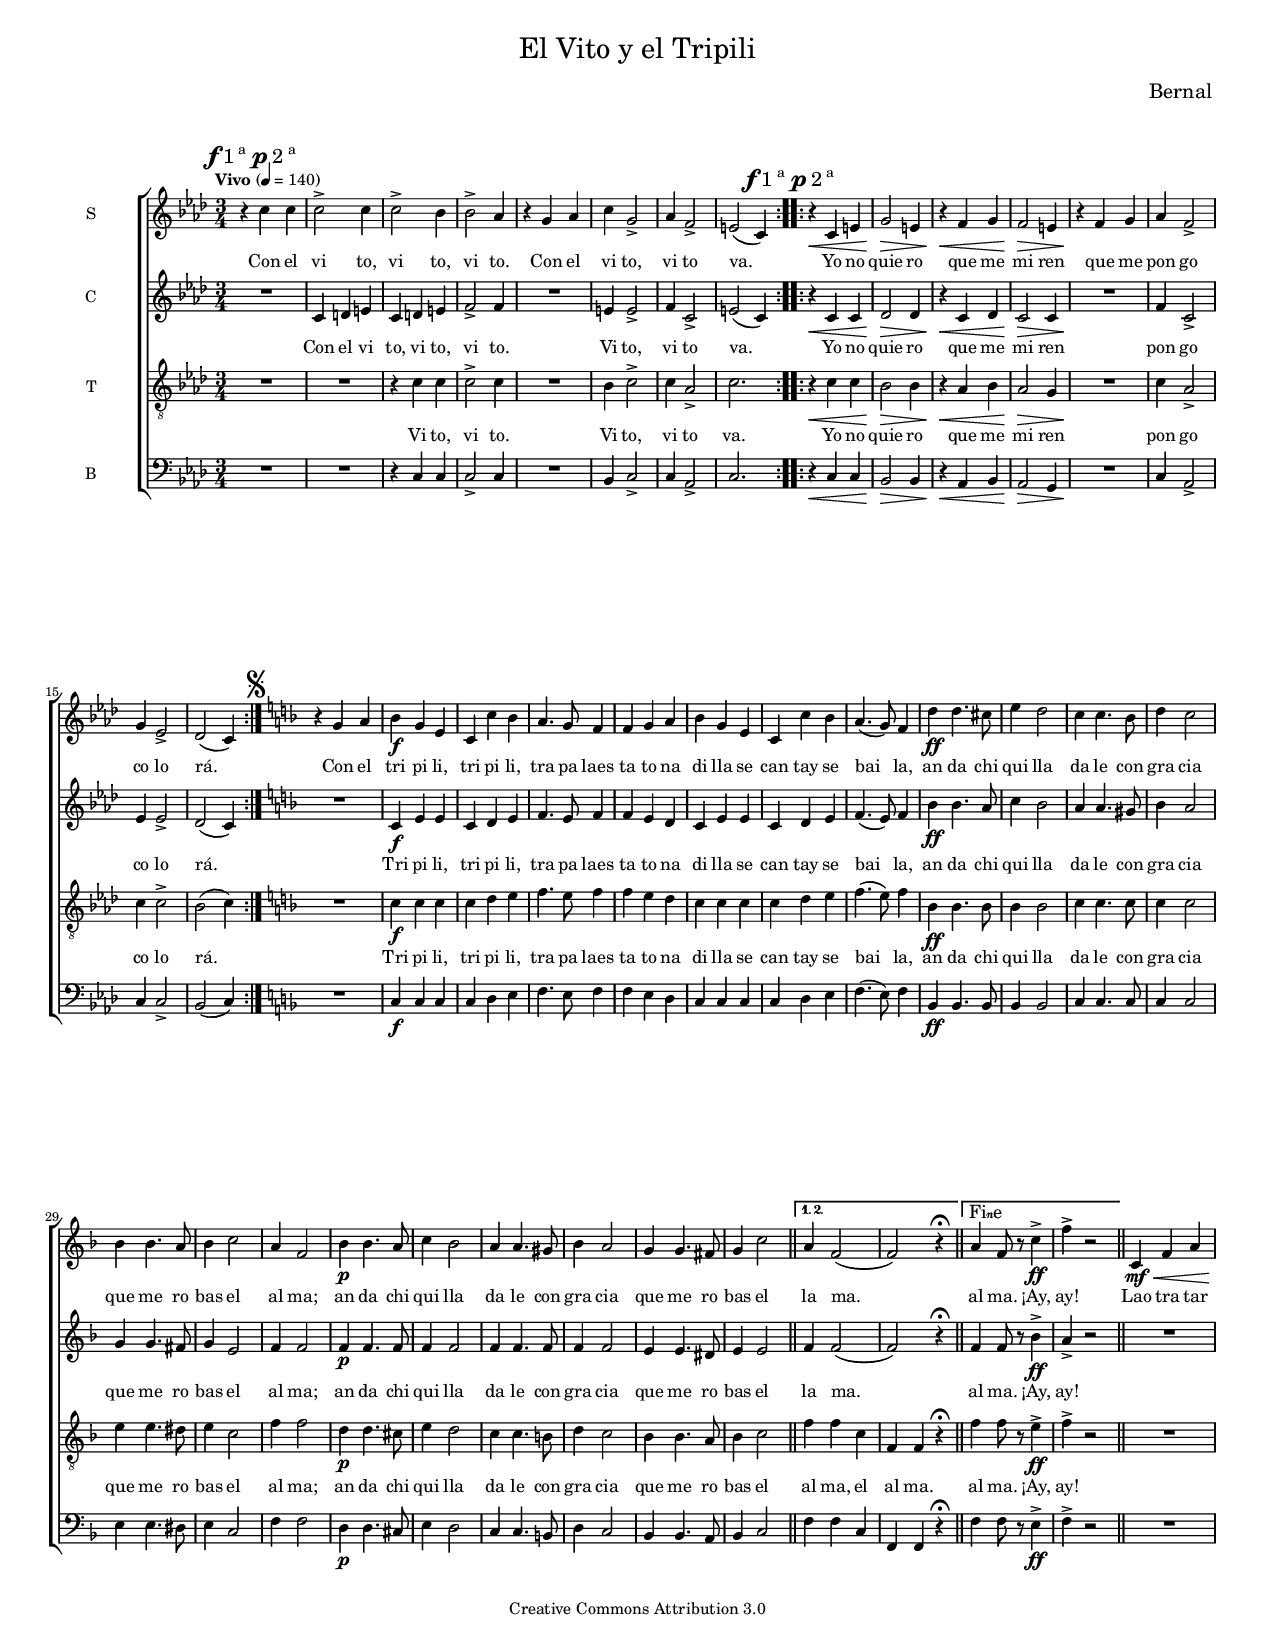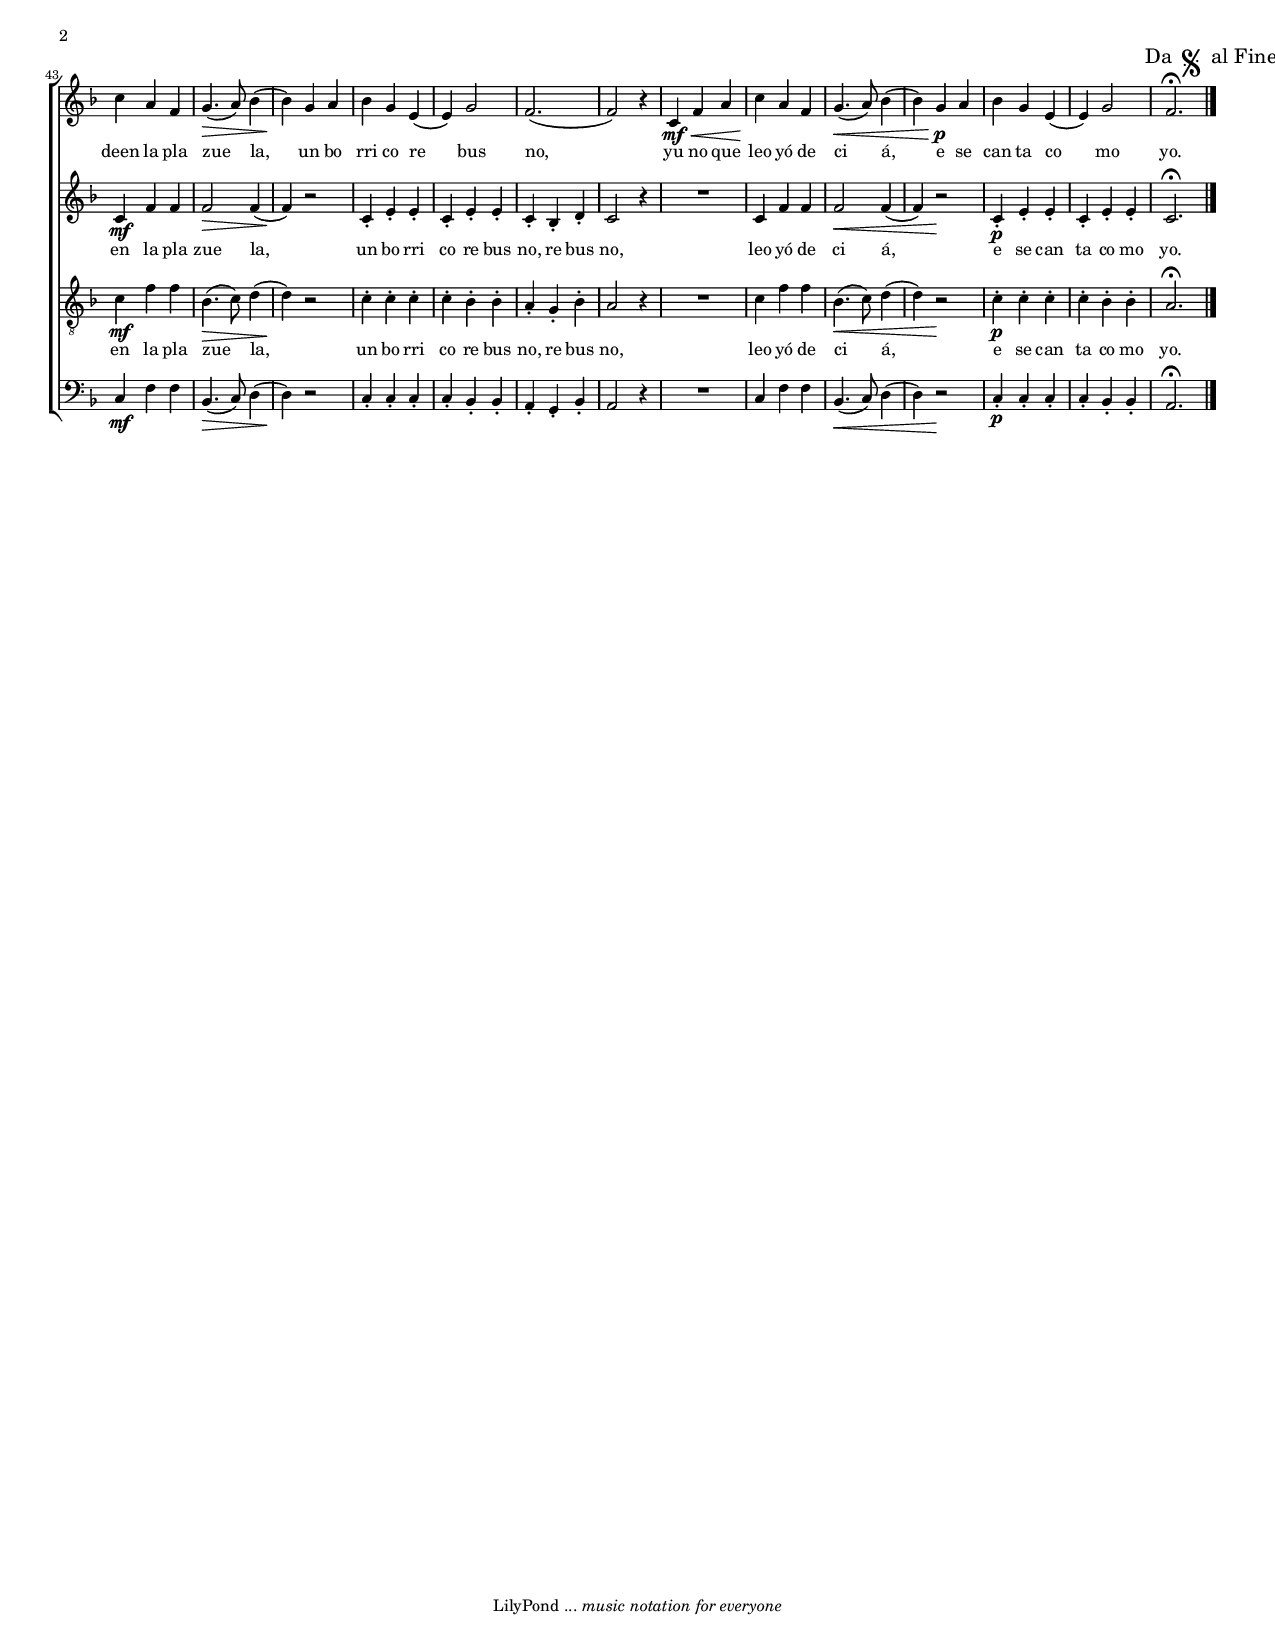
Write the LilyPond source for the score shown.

% Created on Mon Aug 29 16:03:40 CST 2011
% by serach.sam@

\version "2.12.3"

#( set-default-paper-size "letter" )
#(set-global-staff-size 14)

global = { \key aes \major \time 3/4 \tempo "Vivo" 4 = 140 \mark \markup { \musicglyph #"f" "1"\super"a " \musicglyph #"p" "2"\super"a" } s1*3/4*8 \bar ":|:" \mark \markup { \musicglyph #"f" "1"\super"a " \musicglyph #"p" "2"\super"a" } s1*3/4*8 \bar ":|" \mark \markup { \musicglyph #"scripts.segno" } \key d \minor s1*3/4*21 \bar "||" \set Score.repeatCommands = #'((volta "1. 2.")) s1*3/4*2 \bar "||" \set Score.repeatCommands = #'((volta "Fine")) s1*3/4*2 \set Score.repeatCommands = #'((volta #f)) \bar "||" s1*3/4*15 \mark \markup { "Da " \musicglyph #"scripts.segno" " al Fine"}\bar "|." }

\markup {
	\fill-line {
		\center-column { \fontsize #5 "El Vito y el Tripili" 
			" "
			%\fontsize #3 \smallCaps "coro misto"
		}
	}
}

\markup { \hspace #150 \line { \fontsize #2 "Bernal" } }

\header {
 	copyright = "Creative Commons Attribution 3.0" 
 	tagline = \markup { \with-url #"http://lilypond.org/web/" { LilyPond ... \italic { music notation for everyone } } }
 	breakbefore = ##t
}

soprano = \relative c'' { 	
	\compressFullBarRests
 % Type notes here 
 	r4 c4 c4 | %1
 	c2-> c4 | %2
 	c2-> bes4 | %3
 	bes2-> aes4 | %4
 	r4 g4 aes4 | %5
 	c4 g2-> | %6
 	aes4 f2-> | %7
 	e2( c4) | %8
 	r4\< c4 e4 | %9
 	g2\> e4 |%10
 	r4\< f4 g4 | %11
 	f2\> e4 | %12
 	r4\! f4 g4 | %13
 	aes4 f2-> | %14
 	g4 ees2-> | %15
 	des2( c4) | %16
 	r4 g'4 a4 | %17
 	bes4\f g4 e4 | %18
 	c4 c'4 bes4 |%19
 	a4. g8 f4 | %20
 	f4 g4 a4 | %21
 	bes4 g4 e4 | %22
 	c4 c'4 bes4 | %23
 	a4.( g8) f4 | %24
 	d'4\ff d4. cis8 | %25
 	e4 d2 | %26
 	c4 c4. bes8 | %27
 	d4 c2 | %28
 	bes4 bes4. a8 | %29
 	bes4 c2 | %30
 	a4 f2 |%31
 	bes4\p bes4. a8 |%32
 	c4 bes2 | %33
 	a4 a4. gis8 | %34
 	bes4 a2 | %35
 	g4 g4. fis8 | %36
 	g4 c2 | %37
 	a4 f2( | %38
 	f2) r4\fermata | %39
 	a4 f8 r8 c'4\ff-> | %40
 	f4-> r2 | %41
 	c,4\mf\< f4 a4 | %42
 	c4\! a4 f4 | %43
 	g4.\>( a8) bes4( | %44
 	bes4)\! g4 a4 | %45
 	bes4 g4 e4( | %46
 	e4) g2 | %47
 	f2.( | %48
 	f2) r4 | %49
 	c4\mf\< f4 a4 | %50
 	c4\! a4 f4 | %51
 	g4.\<( a8) bes4( | %52
 	bes4) g4\p a4 | %53
 	bes4 g4 e4( | %54
 	e4) g2 | %55
 	f2.\fermata | %56
}

sopranoletra = \lyricmode {
	Con el vi to, vi to, vi to. Con el vi to, vi to va.
	Yo no quie ro que me mi ren que me pon go co lo rá.
	Con el tri pi li, tri pi li, tra pa laes ta to na di lla se can tay se bai la,
	an da chi qui lla da le con gra cia que me ro bas el al ma;
	an da chi qui lla da le con gra cia que me ro bas el la ma. al ma. ¡Ay, ay!
	Lao tra tar deen la pla zue la, un bo rri co re bus no,
	yu no que leo yó de ci á, e se can ta co mo yo.
}

contralto = \relative c' { 	
	\compressFullBarRests
 % Type notes here 
 	R1*3/4 | %1
 	c4 d4 e4 | %2
 	c4 d4 e4 | %3
 	f2-> f4 | %4
 	R1*3/4 | %5
 	e4 e2-> | %6
 	f4 c2-> | %7
 	e2( c4) | %8
 	r4\< c4 c4 | %9
 	des2\> des4 |%10
 	r4\< c4 des4 | %11
 	c2\> c4 | %12
 	R1*3/4\! | %13
 	f4 c2-> | %14
 	ees4 ees2-> | %15
 	des2( c4) | %16
 	R1*3/4 | %17
 	c4\f e4 e4 | %18
 	c4 d4 e4 |%19
 	f4. e8 f4 | %20
 	f4 e4 d4 | %21
 	c4 e4 e4 | %22
 	c4 d4 e4 | %23
 	f4.( e8) f4 | %24
 	bes4\ff bes4. a8 | %25
 	c4 bes2 | %26
 	a4 a4. gis8 | %27
 	bes4 a2 | %28
 	g4 g4. fis8 | %29
 	g4 e2 | %30
 	f4 f2 |%31
 	f4\p f4. f8 |%32
 	f4 f2 | %33
 	f4 f4. f8 | %34
 	f4 f2 | %35
 	e4 e4. dis8 | %36
 	e4 e2 | %37
 	f4 f2( | %38
 	f2) r4\fermata | %39
 	f4 f8 r8 bes4\ff-> | %40
 	a4-> r2 | %41
 	R1*3/4 | %42
 	c,4\mf\! f4 f4 | %43
 	f2\> f4( | %44
 	f4)\! r2 | %45
 	c4-. e4-. e4-. | %46
 	c4-. e4-. e4-. | %47
 	c4-. bes-. d4-. | %48
 	c2 r4 | %49
 	R1*3/4 | %50
 	c4 f4 f4 | %51
 	f2\< f4( | %52
 	f4) r2\! | %53
 	c4\p-. e4-. e4-. | %54
 	c4-. e4-. e4-. | %55
 	c2.\fermata | %56
}

contraltoletra = \lyricmode {
	Con el vi to, vi to, vi to. Vi to, vi to va.
	Yo no quie ro que me mi ren pon go co lo rá.
	Tri pi li, tri pi li, tra pa laes ta to na di lla se can tay se bai la,
	an da chi qui lla da le con gra cia que me ro bas el al ma;
	an da chi qui lla da le con gra cia que me ro bas el la ma. al ma. ¡Ay, ay!
	en la pla zue la, un bo rri co re bus no, re bus no,
	leo yó de ci á, e se can ta co mo yo.
}

tenor = \relative c' { 	
	\compressFullBarRests
 % Type notes here 
 	R1*3/4 | %1
 	R1*3/4 | %2
 	r4 c4 c4 | %3
 	c2-> c4 | %4
 	R1*3/4 | %5
 	bes4 c2-> | %6
 	c4 aes2-> | %7
 	c2. | %8
 	r4\< c4 c4 | %9
 	bes2\> bes4 |%10
 	r4\< aes4 bes4 | %11
 	aes2\> g4 | %12
 	R1*3/4\! | %13
 	c4 aes2-> | %14
 	c4 c2-> | %15
 	bes2( c4) | %16
 	R1*3/4 | %17
 	c4\f c4 c4 | %18
 	c4 d4 e4 |%19
 	f4. e8 f4 | %20
 	f4 e4 d4 | %21
 	c4 c4 c4 | %22
 	c4 d4 e4 | %23
 	f4.( e8) f4 | %24
 	bes,4\ff bes4. bes8 | %25
 	bes4 bes2 | %26
 	c4 c4. c8 | %27
 	c4 c2 | %28
 	e4 e4. dis8 | %29
 	e4 c2 | %30
 	f4 f2 |%31
 	d4\p d4. cis8 |%32
 	e4 d2 | %33
 	c4 c4. b8 | %34
 	d4 c2 | %35
 	bes4 bes4. a8 | %36
 	bes4 c2 | %37
 	f4 f4 c4 | %38
 	f,4 f4 r4\fermata | %39
 	f'4 f8 r8 e4\ff-> | %40
 	f4-> r2 | %41
 	R1*3/4 | %42
 	c4\mf f4 f4 | %43
 	bes,4.\>( c8) d4( | %44
 	d4)\! r2 | %45
 	c4-. c4-. c4-. | %46
 	c4-. bes4-. bes4-. | %47
 	a4-. g4-. bes4-. | %48
 	a2 r4 | %49
 	R1*3/4 | %50
 	c4 f4 f4 | %51
 	bes,4.\<( c8) d4( | %52
 	d4) r2\! | %53
 	c4\p-. c4-. c4-. | %54
 	c4-. bes4-. bes4-. | %55
 	a2.\fermata | %56
}

tenorletra = \lyricmode {
	Vi to, vi to. Vi to, vi to va.
	Yo no quie ro que me mi ren pon go co lo rá.
	Tri pi li, tri pi li, tra pa laes ta to na di lla se can tay se bai la,
	an da chi qui lla da le con gra cia que me ro bas el al ma;
	an da chi qui lla da le con gra cia que me ro bas el al ma, el al ma. al ma. ¡Ay, ay!
	en la pla zue la, un bo rri co re bus no, re bus no,
	leo yó de ci á, e se can ta co mo yo.
}

bajo = \relative c { 	
	\compressFullBarRests
 % Type notes here 
 	R1*3/4 | %1
 	R1*3/4 | %2
 	r4 c4 c4 | %3
 	c2-> c4 | %4
 	R1*3/4 | %5
 	bes4 c2-> | %6
 	c4 aes2-> | %7
 	c2. | %8
 	r4\< c4 c4 | %9
 	bes2\> bes4 |%10
 	r4\< aes4 bes4 | %11
 	aes2\> g4 | %12
 	R1*3/4\! | %13
 	c4 aes2-> | %14
 	c4 c2-> | %15
 	bes2( c4) | %16
 	R1*3/4 | %17
 	c4\f c4 c4 | %18
 	c4 d4 e4 |%19
 	f4. e8 f4 | %20
 	f4 e4 d4 | %21
 	c4 c4 c4 | %22
 	c4 d4 e4 | %23
 	f4.( e8) f4 | %24
 	bes,4\ff bes4. bes8 | %25
 	bes4 bes2 | %26
 	c4 c4. c8 | %27
 	c4 c2 | %28
 	e4 e4. dis8 | %29
 	e4 c2 | %30
 	f4 f2 |%31
 	d4\p d4. cis8 |%32
 	e4 d2 | %33
 	c4 c4. b8 | %34
 	d4 c2 | %35
 	bes4 bes4. a8 | %36
 	bes4 c2 | %37
 	f4 f4 c4 | %38
 	f,4 f4 r4\fermata | %39
 	f'4 f8 r8 e4\ff-> | %40
 	f4-> r2 | %41
 	R1*3/4 | %42
 	c4\mf f4 f4 | %43
 	bes,4.\>( c8) d4( | %44
 	d4)\! r2 | %45
 	c4-. c4-. c4-. | %46
 	c4-. bes4-. bes4-. | %47
 	a4-. g4-. bes4-. | %48
 	a2 r4 | %49
 	R1*3/4 | %50
 	c4 f4 f4 | %51
 	bes,4.\<( c8) d4( | %52
 	d4) r2\! | %53
 	c4\p-. c4-. c4-. | %54
 	c4-. bes4-. bes4-. | %55
 	a2.\fermata | %56	
}

bajoletra = \lyricmode {
	Vi to, vi to. Vi to, vi to va.
	Yo no quie ro que me mi ren pon go co lo rá.
	Tri pi li, tri pi li, tra pa laes ta to na di lla se can tay se bai la,
	an da chi qui lla da le con gra cia que me ro bas el al ma;
	an da chi qui lla da le con gra cia que me ro bas el al ma, el al ma. al ma. ¡Ay, ay!
	en la pla zue la, un bo rri co re bus no, re bus no,
	leo yó de ci á, e se can ta co mo yo.
}

\score {
	<<
		\new ChoirStaff = "ChoirStaff_choir" <<
			\new Staff = "soprano" << \set Staff.instrumentName = "S" \set Staff.midiInstrument = "choir aahs" 
				\new Voice = "soprano" << \global \soprano >>
			>>
			\new Lyrics \lyricsto "soprano" \sopranoletra
			
			\new Staff = "contralto" << \set Staff.instrumentName = "C" \set Staff.midiInstrument = "choir aahs" 
				\new Voice = "contralto" << \global \contralto >>
			>>
			\new Lyrics \lyricsto "contralto" \contraltoletra
			
			\new Staff = "tenor" << \set Staff.instrumentName = "T" \set Staff.midiInstrument = "choir aahs" 
				\new Voice = "tenor" << \clef "G_8" \global \tenor >>
			>>
			\new Lyrics \lyricsto "tenor" \tenorletra
			
			\new Staff = "bajo" << \set Staff.instrumentName = "B" \set Staff.midiInstrument = "choir aahs" 
				\new Voice = "bajo" << \clef bass \global \bajo >>
			>>
			%\new Lyrics \lyricsto "bajo" \bajoletra
		>>
	>>
	
	\midi {
	}

	\layout {
	}
}

\paper {
}


